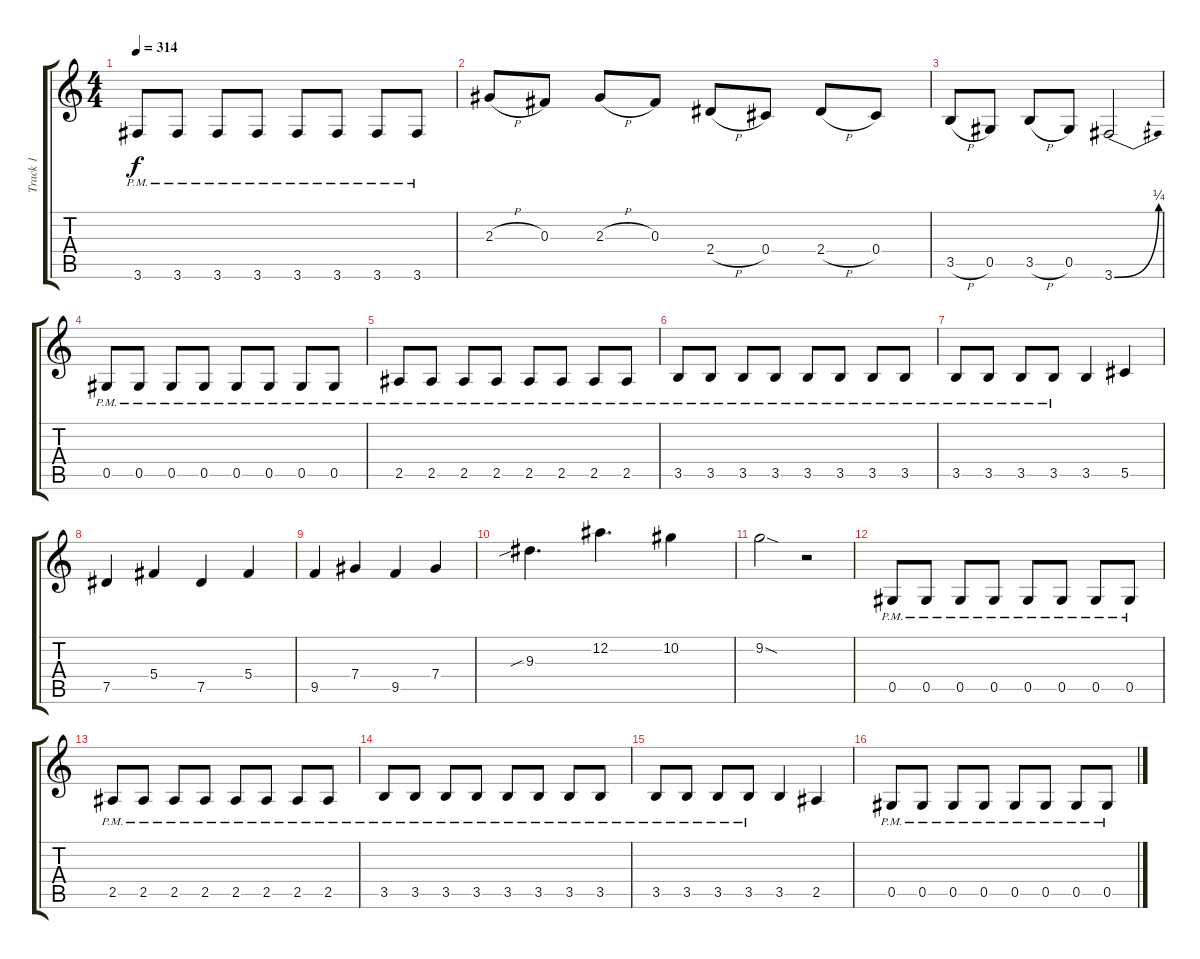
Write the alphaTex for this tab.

\track ("Track 1" "Track 1") {instrument electricguitarclean}
\staff {score tabs}
\tuning (Eb4 Bb3 Gb3 Db3 Ab2 Eb2) {hide}
\ts (4 4)
\tempo 314
\clef g2
\ks c
3.6{pm}.8{dy f} 3.6{pm}.8 3.6{pm}.8 3.6{pm}.8 3.6{pm}.8 3.6{pm}.8 3.6{pm}.8 3.6{pm}.8 |
2.3{h}.8 0.3.8 2.3{h}.8 0.3.8 2.4{h}.8 0.4.8 2.4{h}.8 0.4.8 |
3.5{h}.8 0.5.8 3.5{h}.8 0.5.8 3.6{be (bend 0 0 60 1)}.2 |
0.5{pm}.8 0.5{pm}.8 0.5{pm}.8 0.5{pm}.8 0.5{pm}.8 0.5{pm}.8 0.5{pm}.8 0.5{pm}.8 |
2.5{pm}.8 2.5{pm}.8 2.5{pm}.8 2.5{pm}.8 2.5{pm}.8 2.5{pm}.8 2.5{pm}.8 2.5{pm}.8 |
3.5{pm}.8 3.5{pm}.8 3.5{pm}.8 3.5{pm}.8 3.5{pm}.8 3.5{pm}.8 3.5{pm}.8 3.5{pm}.8 |
3.5{pm}.8 3.5{pm}.8 3.5{pm}.8 3.5{pm}.8 3.5.4 5.5.4 |
7.5.4 5.4.4 7.5.4 5.4.4 |
9.5.4 7.4.4 9.5.4 7.4.4 |
9.3{sib}.4{d} 12.2.4{d} 10.2.4 |
9.2{sod}.2 r.2 |
0.5{pm}.8 0.5{pm}.8 0.5{pm}.8 0.5{pm}.8 0.5{pm}.8 0.5{pm}.8 0.5{pm}.8 0.5{pm}.8 |
2.5{pm}.8 2.5{pm}.8 2.5{pm}.8 2.5{pm}.8 2.5{pm}.8 2.5{pm}.8 2.5{pm}.8 2.5{pm}.8 |
3.5{pm}.8 3.5{pm}.8 3.5{pm}.8 3.5{pm}.8 3.5{pm}.8 3.5{pm}.8 3.5{pm}.8 3.5{pm}.8 |
3.5{pm}.8 3.5{pm}.8 3.5{pm}.8 3.5{pm}.8 3.5.4 2.5.4 |
0.5{pm}.8 0.5{pm}.8 0.5{pm}.8 0.5{pm}.8 0.5{pm}.8 0.5{pm}.8 0.5{pm}.8 0.5{pm}.8
